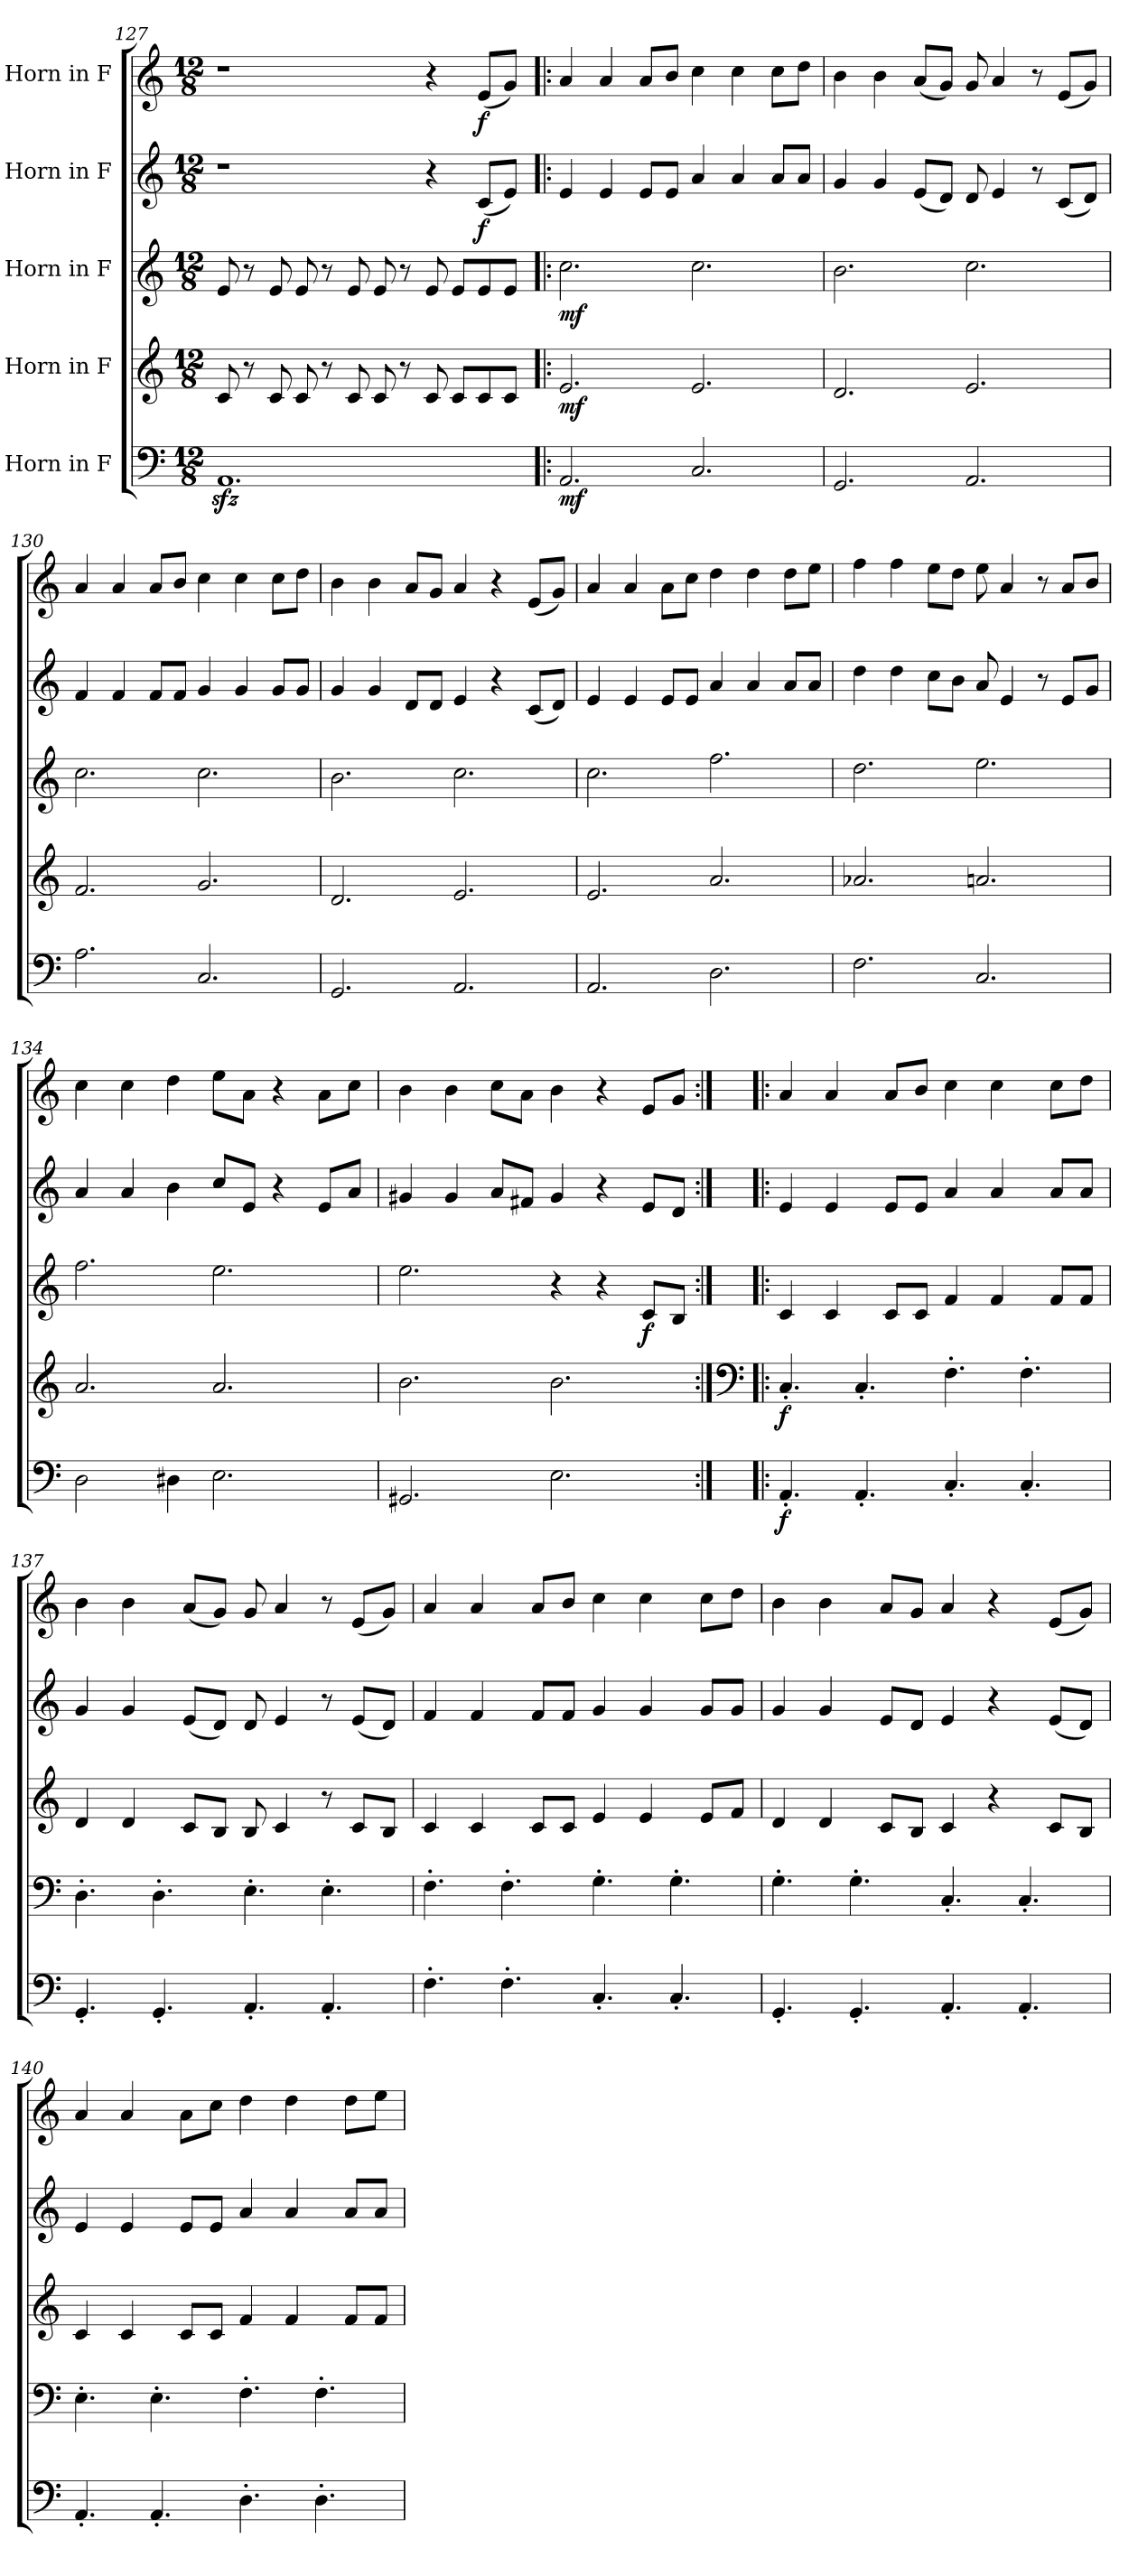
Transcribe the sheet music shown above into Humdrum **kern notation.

**kern	**dynam	**kern	**dynam	**kern	**dynam	**kern	**dynam	**kern	**dynam
*part5	*part5	*part4	*part4	*part3	*part3	*part2	*part2	*part1	*part1
*staff5	*staff5	*staff4	*staff4	*staff3	*staff3	*staff2	*staff2	*staff1	*staff1
*I"Horn in F	*	*I"Horn in F	*	*I"Horn in F	*	*I"Horn in F	*	*I"Horn in F	*
*clefF4	*	*clefG2	*	*clefG2	*	*clefG2	*	*clefG2	*
*ITrd4c7	*	*ITrd4c7	*	*ITrd4c7	*	*ITrd4c7	*	*ITrd4c7	*
*k[b-]	*	*k[b-]	*	*k[b-]	*	*k[b-]	*	*k[b-]	*
*M12/8	*	*M12/8	*	*M12/8	*	*M12/8	*	*M12/8	*
=127	=127	=127	=127	=127	=127	=127	=127	=127	=127
1.DDzz<	.	8F/	.	8A/	.	1r	.	1r	.
.	.	8r	.	8r	.	.	.	.	.
.	.	8F/	.	8A/	.	.	.	.	.
.	.	8F/	.	8A/	.	.	.	.	.
.	.	8r	.	8r	.	.	.	.	.
.	.	8F/	.	8A/	.	.	.	.	.
.	.	8F/	.	8A/	.	.	.	.	.
.	.	8r	.	8r	.	.	.	.	.
.	.	8F/	.	8A/	.	4r	.	4r	.
.	.	8F/L	.	8A/L	.	.	.	.	.
!	!	!	!	!	!	!	!LO:DY:b	!	!LO:DY:b
.	.	8F/	.	8A/	.	(8F/L	f	(8A/L	f
.	.	8F/J	.	8A/J	.	8A/J)	.	8c/J)	.
=128!|:	=128!|:	=128!|:	=128!|:	=128!|:	=128!|:	=128!|:	=128!|:	=128!|:	=128!|:
!	!LO:DY:b	!	!LO:DY:b	!	!LO:DY:b	!	!	!	!
2.DD/	mf	2.A/	mf	2.f\	mf	4A/	.	4d/	.
.	.	.	.	.	.	4A/	.	4d/	.
.	.	.	.	.	.	8A/L	.	8d/L	.
.	.	.	.	.	.	8A/J	.	8e/J	.
2.FF/	.	2.A/	.	2.f\	.	4d/	.	4f\	.
.	.	.	.	.	.	4d/	.	4f\	.
.	.	.	.	.	.	8d/L	.	8f\L	.
.	.	.	.	.	.	8d/J	.	8g\J	.
!!LO:LB:g=z
=129	=129	=129	=129	=129	=129	=129	=129	=129	=129
2.CC/	.	2.G/	.	2.e\	.	4c/	.	4e\	.
.	.	.	.	.	.	4c/	.	4e\	.
.	.	.	.	.	.	(8A/L	.	(8d/L	.
.	.	.	.	.	.	8G/J)	.	8c/J)	.
2.DD/	.	2.A/	.	2.f\	.	8G/	.	8c/	.
.	.	.	.	.	.	4A/	.	4d/	.
.	.	.	.	.	.	8r	.	8r	.
.	.	.	.	.	.	(8F/L	.	(8A/L	.
.	.	.	.	.	.	8G/J)	.	8c/J)	.
=130	=130	=130	=130	=130	=130	=130	=130	=130	=130
2.D\	.	2.B-/	.	2.f\	.	4B-/	.	4d/	.
.	.	.	.	.	.	4B-/	.	4d/	.
.	.	.	.	.	.	8B-/L	.	8d/L	.
.	.	.	.	.	.	8B-/J	.	8e/J	.
2.FF/	.	2.c/	.	2.f\	.	4c/	.	4f\	.
.	.	.	.	.	.	4c/	.	4f\	.
.	.	.	.	.	.	8c/L	.	8f\L	.
.	.	.	.	.	.	8c/J	.	8g\J	.
=131	=131	=131	=131	=131	=131	=131	=131	=131	=131
2.CC/	.	2.G/	.	2.e\	.	4c/	.	4e\	.
.	.	.	.	.	.	4c/	.	4e\	.
.	.	.	.	.	.	8G/L	.	8d/L	.
.	.	.	.	.	.	8G/J	.	8c/J	.
2.DD/	.	2.A/	.	2.f\	.	4A/	.	4d/	.
.	.	.	.	.	.	4r	.	4r	.
.	.	.	.	.	.	(8F/L	.	(8A/L	.
.	.	.	.	.	.	8G/J)	.	8c/J)	.
=132	=132	=132	=132	=132	=132	=132	=132	=132	=132
2.DD/	.	2.A/	.	2.f\	.	4A/	.	4d/	.
.	.	.	.	.	.	4A/	.	4d/	.
.	.	.	.	.	.	8A/L	.	8d\L	.
.	.	.	.	.	.	8A/J	.	8f\J	.
2.GG\	.	2.d/	.	2.b-\	.	4d/	.	4g\	.
.	.	.	.	.	.	4d/	.	4g\	.
.	.	.	.	.	.	8d/L	.	8g\L	.
.	.	.	.	.	.	8d/J	.	8a\J	.
!!LO:PB:g=z
=133	=133	=133	=133	=133	=133	=133	=133	=133	=133
2.BB-\	.	2.d-X/	.	2.g\	.	4g\	.	4b-\	.
.	.	.	.	.	.	4g\	.	4b-\	.
.	.	.	.	.	.	8f\L	.	8a\L	.
.	.	.	.	.	.	8e\J	.	8g\J	.
2.FF/	.	2.dn/	.	2.a\	.	8d/	.	8a\	.
.	.	.	.	.	.	4A/	.	4d/	.
.	.	.	.	.	.	8r	.	8r	.
.	.	.	.	.	.	8A/L	.	8d/L	.
.	.	.	.	.	.	8c/J	.	8e/J	.
=134	=134	=134	=134	=134	=134	=134	=134	=134	=134
2GG\	.	2.d/	.	2.b-\	.	4d/	.	4f\	.
.	.	.	.	.	.	4d/	.	4f\	.
4GG#X\	.	.	.	.	.	4e\	.	4g\	.
2.AA\	.	2.d/	.	2.a\	.	8f/L	.	8a\L	.
.	.	.	.	.	.	8A/J	.	8d\J	.
.	.	.	.	.	.	4r	.	4r	.
.	.	.	.	.	.	8A/L	.	8d\L	.
.	.	.	.	.	.	8d/J	.	8f\J	.
=135	=135	=135	=135	=135	=135	=135	=135	=135	=135
2.CC#X/	.	2.e\	.	2.a\	.	4c#X/	.	4e\	.
.	.	.	.	.	.	4c#/	.	4e\	.
.	.	.	.	.	.	8d/L	.	8f\L	.
.	.	.	.	.	.	8Bn/J	.	8d\J	.
2.AA\	.	2.e\	.	4r	.	4c#/	.	4e\	.
.	.	.	.	4r	.	4r	.	4r	.
!	!	!	!	!	!LO:DY:b	!	!	!	!
.	.	.	.	8F/L	f	8A/L	.	8A/L	.
.	.	.	.	8E/J	.	8G/J	.	8c/J	.
=136:|!|:	=136:|!|:	=136:|!|:	=136:|!|:	=136:|!|:	=136:|!|:	=136:|!|:	=136:|!|:	=136:|!|:	=136:|!|:
*	*	*clefF4	*	*	*	*	*	*	*
!	!LO:DY:b	!	!LO:DY:b	!	!	!	!	!	!
4.DD'/	f	4.FF'/	f	4F/	.	4A/	.	4d/	.
.	.	.	.	4F/	.	4A/	.	4d/	.
4.DD'/	.	4.FF'/	.	.	.	.	.	.	.
.	.	.	.	8F/L	.	8A/L	.	8d/L	.
.	.	.	.	8F/J	.	8A/J	.	8e/J	.
4.FF'/	.	4.BB-'\	.	4B-/	.	4d/	.	4f\	.
.	.	.	.	4B-/	.	4d/	.	4f\	.
4.FF'/	.	4.BB-'\	.	.	.	.	.	.	.
.	.	.	.	8B-/L	.	8d/L	.	8f\L	.
.	.	.	.	8B-/J	.	8d/J	.	8g\J	.
!!LO:LB:g=z
=137	=137	=137	=137	=137	=137	=137	=137	=137	=137
4.CC'/	.	4.GG'\	.	4G/	.	4c/	.	4e\	.
.	.	.	.	4G/	.	4c/	.	4e\	.
4.CC'/	.	4.GG'\	.	.	.	.	.	.	.
.	.	.	.	8F/L	.	(8A/L	.	(8d/L	.
.	.	.	.	8E/J	.	8G/J)	.	8c/J)	.
4.DD'/	.	4.AA'\	.	8E/	.	8G/	.	8c/	.
.	.	.	.	4F/	.	4A/	.	4d/	.
4.DD'/	.	4.AA'\	.	8r	.	8r	.	8r	.
.	.	.	.	8F/L	.	(8A/L	.	(8A/L	.
.	.	.	.	8E/J	.	8G/J)	.	8c/J)	.
=138	=138	=138	=138	=138	=138	=138	=138	=138	=138
4.BB-'\	.	4.BB-'\	.	4F/	.	4B-/	.	4d/	.
.	.	.	.	4F/	.	4B-/	.	4d/	.
4.BB-'\	.	4.BB-'\	.	.	.	.	.	.	.
.	.	.	.	8F/L	.	8B-/L	.	8d/L	.
.	.	.	.	8F/J	.	8B-/J	.	8e/J	.
4.FF'/	.	4.C'\	.	4A/	.	4c/	.	4f\	.
.	.	.	.	4A/	.	4c/	.	4f\	.
4.FF'/	.	4.C'\	.	.	.	.	.	.	.
.	.	.	.	8A/L	.	8c/L	.	8f\L	.
.	.	.	.	8B-/J	.	8c/J	.	8g\J	.
=139	=139	=139	=139	=139	=139	=139	=139	=139	=139
4.CC'/	.	4.C'\	.	4G/	.	4c/	.	4e\	.
.	.	.	.	4G/	.	4c/	.	4e\	.
4.CC'/	.	4.C'\	.	.	.	.	.	.	.
.	.	.	.	8F/L	.	8A/L	.	8d/L	.
.	.	.	.	8E/J	.	8G/J	.	8c/J	.
4.DD'/	.	4.FF'/	.	4F/	.	4A/	.	4d/	.
.	.	.	.	4r	.	4r	.	4r	.
4.DD'/	.	4.FF'/	.	.	.	.	.	.	.
.	.	.	.	8F/L	.	(8A/L	.	(8A/L	.
.	.	.	.	8E/J	.	8G/J)	.	8c/J)	.
=140	=140	=140	=140	=140	=140	=140	=140	=140	=140
4.DD'/	.	4.AA'\	.	4F/	.	4A/	.	4d/	.
.	.	.	.	4F/	.	4A/	.	4d/	.
4.DD'/	.	4.AA'\	.	.	.	.	.	.	.
.	.	.	.	8F/L	.	8A/L	.	8d\L	.
.	.	.	.	8F/J	.	8A/J	.	8f\J	.
4.GG'\	.	4.BB-'\	.	4B-/	.	4d/	.	4g\	.
.	.	.	.	4B-/	.	4d/	.	4g\	.
4.GG'\	.	4.BB-'\	.	.	.	.	.	.	.
.	.	.	.	8B-/L	.	8d/L	.	8g\L	.
.	.	.	.	8B-/J	.	8d/J	.	8a\J	.
=	=	=	=	=	=	=	=	=	=
*-	*-	*-	*-	*-	*-	*-	*-	*-	*-
